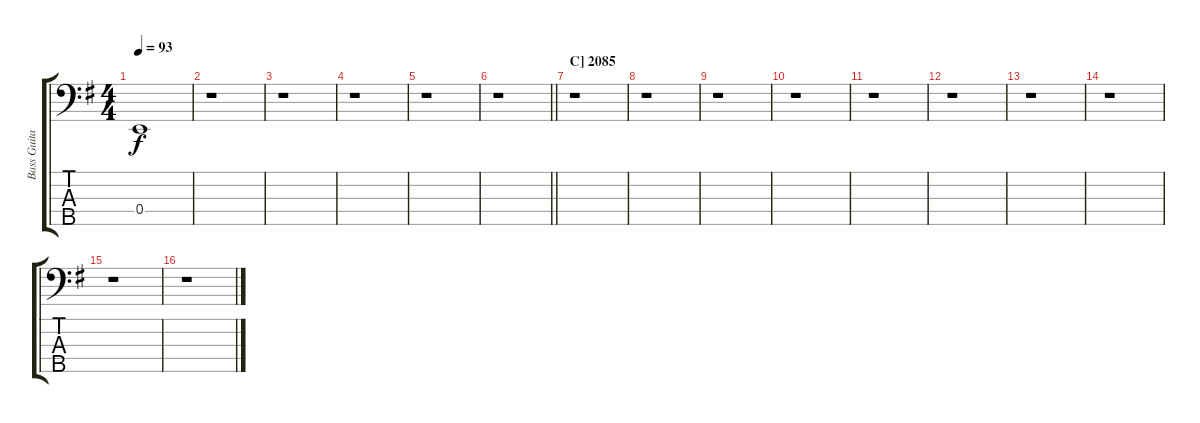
\track ("Bass Guitar - Arjen Lucassen" "Bass Guita") {instrument electricbassfinger}
\staff {score tabs}
\tuning (G2 D2 A1 E1 B0) {hide}
\ts (4 4)
\tempo 93
\clef f4
\ks eminor
0.4{t}.1{dy f} |
r.1 |
r.1 |
r.1 |
r.1 |
\barLineRight lightlight
r.1 |
\section ("" "C] 2085")
r.1 |
r.1 |
r.1 |
r.1 |
r.1 |
r.1 |
r.1 |
r.1 |
r.1 |
r.1
